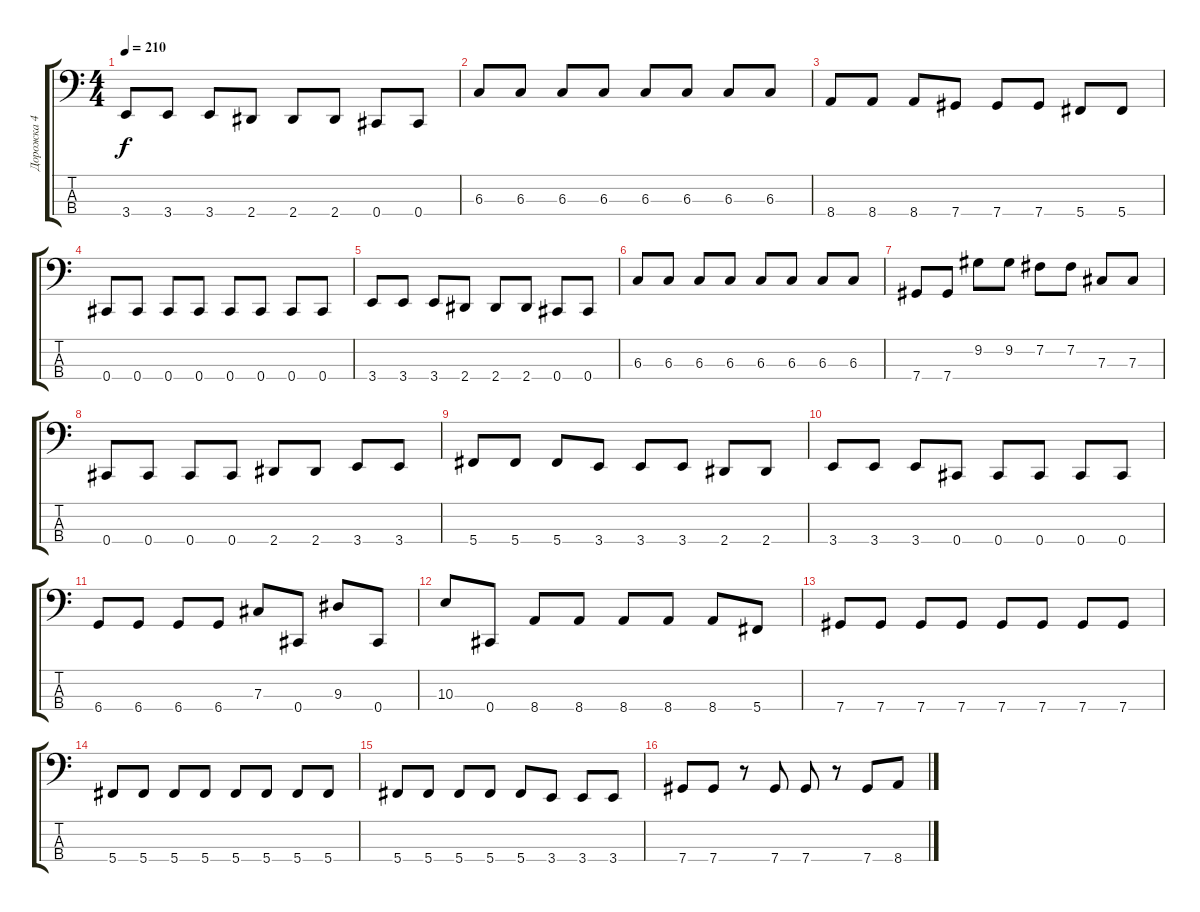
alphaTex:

\track ("Дорожка 4" "Дорожка 4") {instrument electricbasspick}
\staff {score tabs}
\tuning (E2 B1 Gb1 Db1) {hide}
\ts (4 4)
\tempo 210
\clef f4
\ks c
3.4.8{dy f} 3.4.8 3.4.8 2.4.8 2.4.8 2.4.8 0.4.8 0.4.8 |
6.3.8 6.3.8 6.3.8 6.3.8 6.3.8 6.3.8 6.3.8 6.3.8 |
8.4.8 8.4.8 8.4.8 7.4.8 7.4.8 7.4.8 5.4.8 5.4.8 |
0.4.8 0.4.8 0.4.8 0.4.8 0.4.8 0.4.8 0.4.8 0.4.8 |
3.4.8 3.4.8 3.4.8 2.4.8 2.4.8 2.4.8 0.4.8 0.4.8 |
6.3.8 6.3.8 6.3.8 6.3.8 6.3.8 6.3.8 6.3.8 6.3.8 |
7.4.8 7.4.8 9.2.8 9.2.8 7.2.8 7.2.8 7.3.8 7.3.8 |
0.4.8 0.4.8 0.4.8 0.4.8 2.4.8 2.4.8 3.4.8 3.4.8 |
5.4.8 5.4.8 5.4.8 3.4.8 3.4.8 3.4.8 2.4.8 2.4.8 |
3.4.8 3.4.8 3.4.8 0.4.8 0.4.8 0.4.8 0.4.8 0.4.8 |
6.4.8 6.4.8 6.4.8 6.4.8 7.3.8 0.4.8 9.3.8 0.4.8 |
10.3.8 0.4.8 8.4.8 8.4.8 8.4.8 8.4.8 8.4.8 5.4.8 |
7.4.8 7.4.8 7.4.8 7.4.8 7.4.8 7.4.8 7.4.8 7.4.8 |
5.4.8 5.4.8 5.4.8 5.4.8 5.4.8 5.4.8 5.4.8 5.4.8 |
5.4.8 5.4.8 5.4.8 5.4.8 5.4.8 3.4.8 3.4.8 3.4.8 |
7.4.8 7.4.8 r.8 7.4.8 7.4.8 r.8 7.4.8 8.4.8
